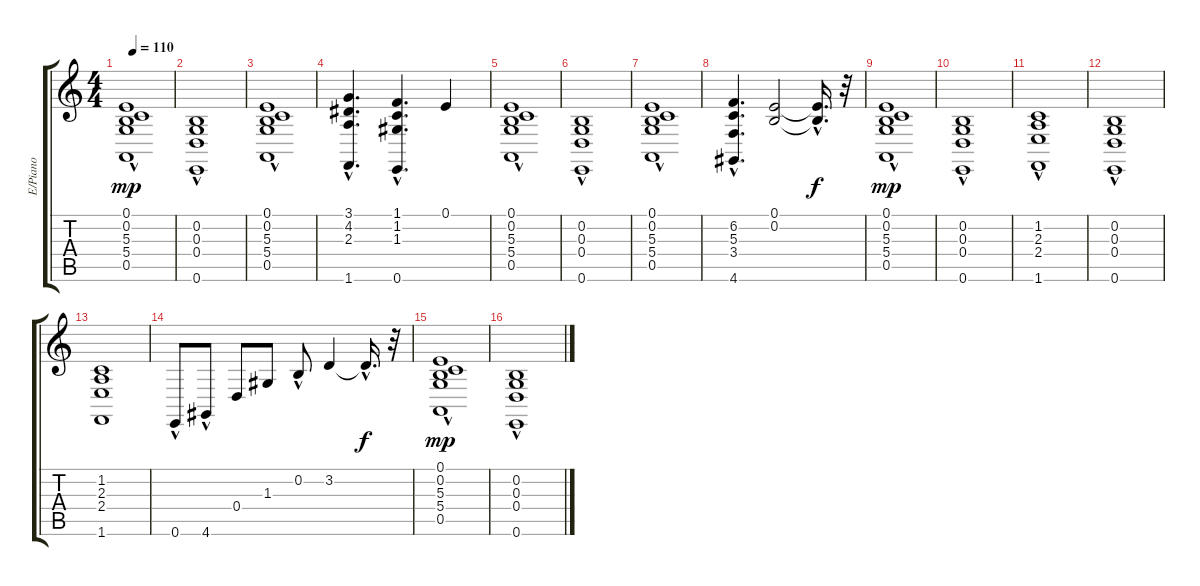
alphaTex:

\track ("E/Piano" "E/Piano") {instrument electricpiano2}
\staff {score tabs}
\tuning (E4 B3 G3 D3 A2 E2) {hide}
\ts (4 4)
\tempo 110
\clef g2
\ks c
(0.1{hac} 0.2{hac} 5.3{hac} 5.4{hac} 0.5).1{dy mp} |
(0.2{hac} 0.3{hac} 0.4{hac} 0.6).1 |
(0.1{hac} 0.2{hac} 5.3{hac} 5.4{hac} 0.5).1 |
(3.1 4.2 2.3 1.6{hac}).4{d} (1.1{hac} 1.2{hac} 1.3 0.6).4{d} 0.1.4 |
(0.1{hac} 0.2{hac} 5.3{hac} 5.4{hac} 0.5).1 |
(0.2{hac} 0.3{hac} 0.4{hac} 0.6).1 |
(0.1{hac} 0.2{hac} 5.3{hac} 5.4{hac} 0.5).1 |
(6.2 5.3 3.4{hac} 4.6{hac}).4{d} (0.1 0.2).2 (0.1{hac t} 0.2{hac t}).16{d dy f} r.32 |
(0.1{hac} 0.2{hac} 5.3{hac} 5.4{hac} 0.5).1{dy mp} |
(0.2{hac} 0.3{hac} 0.4{hac} 0.6).1 |
(1.2 2.3{hac} 2.4{hac} 1.6).1 |
(0.2{hac} 0.3 0.4{hac} 0.6).1 |
(1.2 2.3 2.4 1.6).1 |
0.6{hac}.8 4.6{hac}.8 0.4.8 1.3.8 0.2{hac}.8 3.2.4 3.2{hac t}.16{d dy f} r.32 |
(0.1{hac} 0.2{hac} 5.3{hac} 5.4{hac} 0.5).1{dy mp} |
(0.2{hac} 0.3{hac} 0.4{hac} 0.6).1
